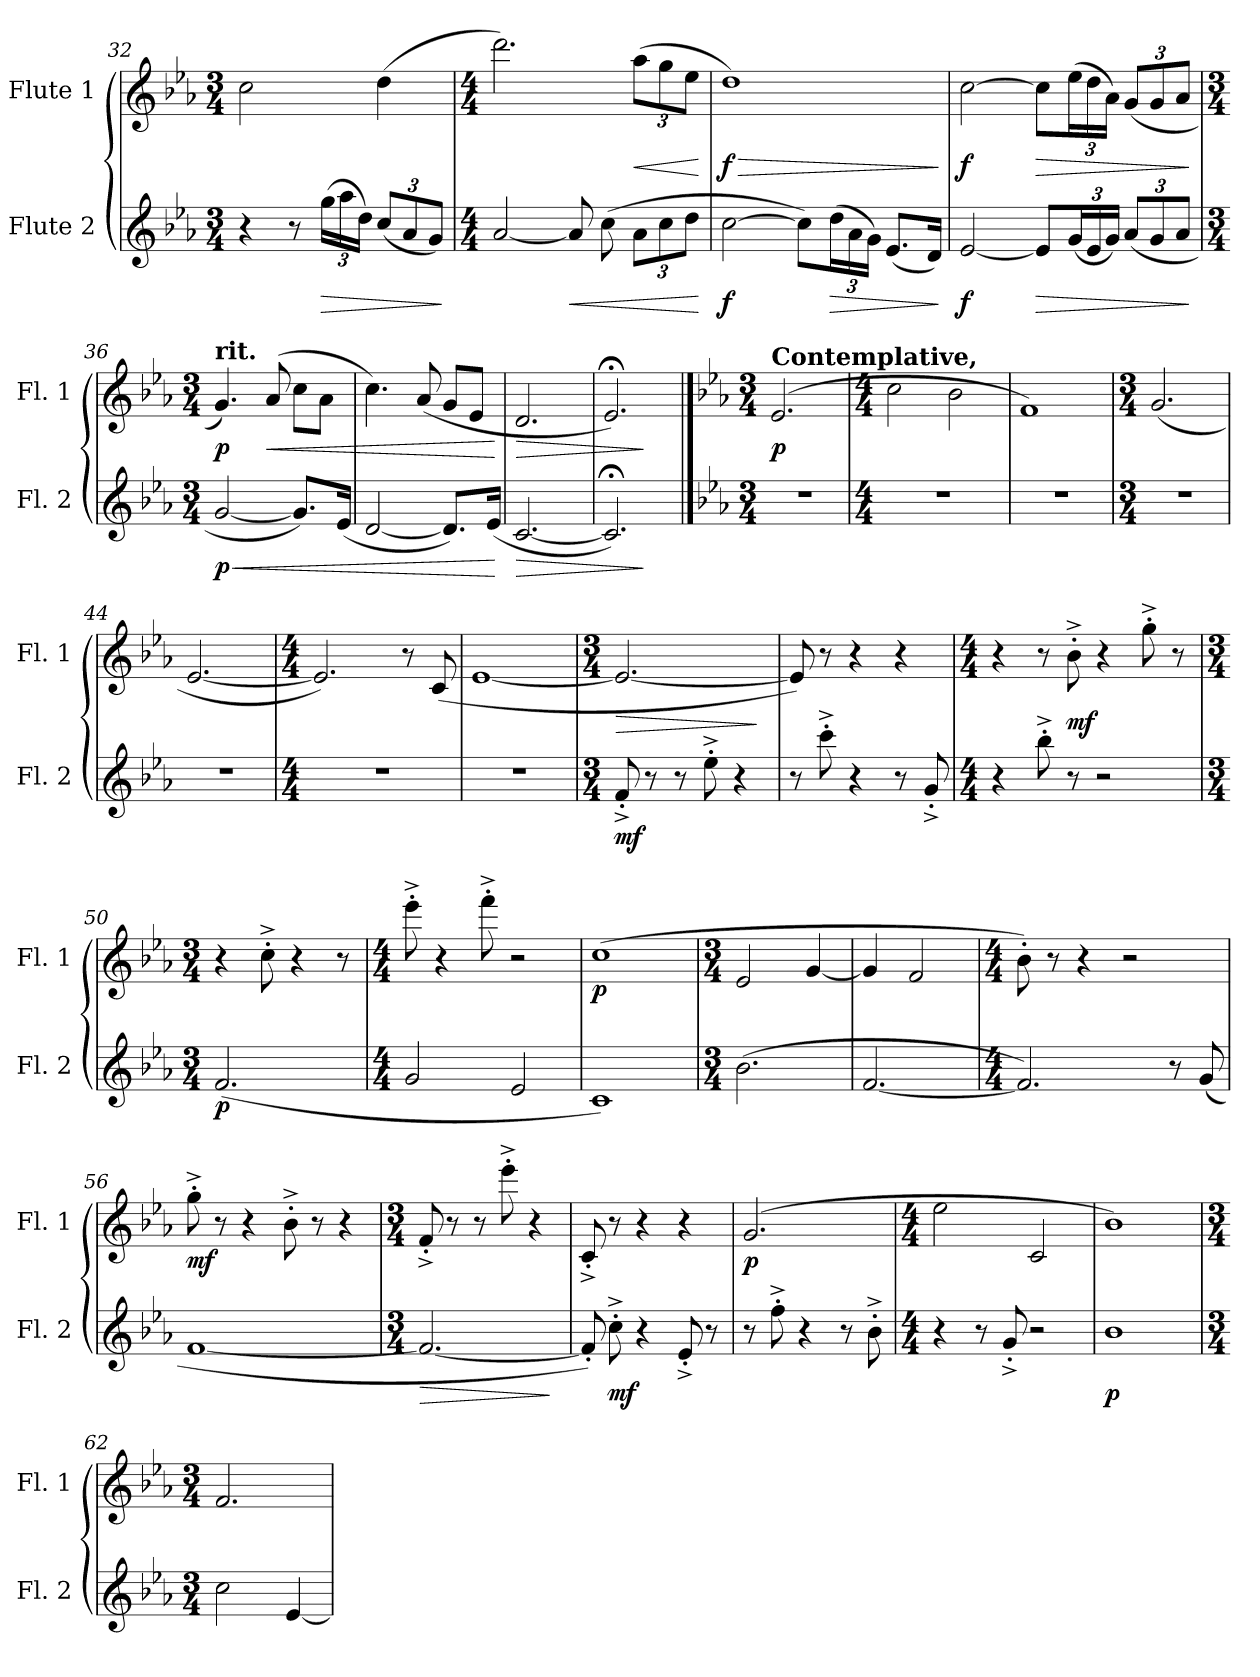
**kern	**dynam	**kern	**dynam
*part2	*part2	*part1	*part1
*staff2	*staff2	*staff1	*staff1
*I"Flute 2	*	*I"Flute 1	*
*I'Fl. 2	*	*I'Fl. 1	*
*clefG2	*	*clefG2	*
*k[b-e-a-]	*	*k[b-e-a-]	*
*M3/4	*	*M3/4	*
=32	=32	=32	=32
4r	.	2cc\	.
8r	.	.	.
*Xbrackettup	*	*	*
!	!LO:HP:b	!	!
(24gg\LL	>	.	.
24aa-\	.	.	.
24dd\JJ)	.	.	.
(12cc/L	.	(4dd\	.
12a-/	.	.	.
12g/J)	.	.	.
.	]	.	.
=33	=33	=33	=33
*M4/4	*	*M4/4	*
[2a-/	.	2.ddd\)	.
!	!LO:HP:b	!	!
8a-/]	<	.	.
(8cc\	.	.	.
*	*	*Xbrackettup	*
!	!	!	!LO:HP:b
12a-\L	.	(12aa-\L	<
12cc\	.	12gg\	.
12dd\J	.	12ee-\J	.
.	[	.	[
=34	=34	=34	=34
!	!LO:DY:b	!	!LO:HP:b
!	!	!	!LO:DY:n=1:b
[2cc\	f	1dd)	> f
8cc\L])	.	.	.
!	!LO:HP:b	!	!
(24dd\L	>	.	.
24a-\	.	.	.
24g\JJ)	.	.	.
(8.e-/L	.	.	.
16d/Jk)	.	.	.
.	]	.	]
=35	=35	=35	=35
!	!LO:DY:b	!	!LO:DY:b
[2e-/	f	[2cc\	f
!	!LO:HP:b	!	!LO:HP:b
8e-/L]	>	8cc\L]	>
(24g/L	.	(24ee-\L	.
24e-/	.	24dd\	.
24g/JJ)	.	24a-\JJ)	.
(12a-/L	.	(12g/L	.
12g/	.	12g/	.
12a-/J	.	12a-/J	.
.	]	.	]
!!LO:LB:g=z
=36	=36	=36	=36
*M3/4	*	*M3/4	*
!	!	!LO:TX:a:B:t=rit.	!
!	!LO:HP:b	!	!
!	!LO:DY:n=1:b	!	!LO:DY:b
[2g/	< p	4.g/)	p
!	!	!	!LO:HP:b
.	.	(8a-/	<
8.g/L])	.	8cc\L	.
.	.	8a-\J	.
(16e-/Jk	.	.	.
=37	=37	=37	=37
[2d/	.	4.cc\)	.
.	.	(8a-/	.
8.d/L])	.	8g/L	.
.	.	8e-/J	.
(16e-/Jk	.	.	.
.	[	.	[
=38	=38	=38	=38
!	!LO:HP:b	!	!LO:HP:b
[2.c/	>	2.d/	>
=39	=39	=39	=39
2.c;</])	.	2.e-;</)	.
.	]	.	]
!!LO:PB:g=z
==40	==40	==40	==40
*k[b-e-a-]	*	*k[b-e-a-]	*
*M3/4	*	*M3/4	*
*	*	*MM60	*
!	!	!LO:TX:a:B:t=Contemplative,	!
!	!	!	!LO:DY:b
2.r	.	(2.e-/	p
=41	=41	=41	=41
*M4/4	*	*M4/4	*
1r	.	2cc\	.
.	.	2b-\	.
=42	=42	=42	=42
1r	.	1f)	.
=43	=43	=43	=43
*M3/4	*	*M3/4	*
2.r	.	(2.g/	.
=44	=44	=44	=44
2.r	.	[2.e-/	.
=45	=45	=45	=45
*M4/4	*	*M4/4	*
1r	.	2.e-/])	.
.	.	8r	.
.	.	(>8c/	.
!!LO:LB:g=z
=46	=46	=46	=46
1r	.	[1e-	.
=47	=47	=47	=47
*M3/4	*	*M3/4	*
!	!LO:DY:b	!	!LO:HP:b
8f^'/	mf	2.e-/_	>
8r	.	.	.
8r	.	.	.
8ee-^'\	.	.	.
4r	.	.	.
.	.	.	]
=48	=48	=48	=48
8r	.	8e-/])	.
8ccc^'\	.	8r	.
4r	.	4r	.
8r	.	4r	.
8g^'/	.	.	.
=49	=49	=49	=49
*M4/4	*	*M4/4	*
4r	.	4r	.
8bb-^'\	.	8r	.
!	!	!	!LO:DY:b
8r	.	8b-^'\	mf
2r	.	4r	.
.	.	8gg^'\	.
.	.	8r	.
=50	=50	=50	=50
*M3/4	*	*M3/4	*
!	!LO:DY:b	!	!
(2.f/	p	4r	.
.	.	8cc^'\	.
.	.	4r	.
.	.	8r	.
=51	=51	=51	=51
*M4/4	*	*M4/4	*
2g/	.	8eee-^'\	.
.	.	4r	.
.	.	8fff^'\	.
2e-/	.	2r	.
!!LO:LB:g=z
=52	=52	=52	=52
!	!	!	!LO:DY:b
1c)	.	(1cc	p
=53	=53	=53	=53
*M3/4	*	*M3/4	*
(>2.b-\	.	2e-/	.
.	.	[4g/	.
=54	=54	=54	=54
[2.f/	.	4g/]	.
.	.	2f/	.
=55	=55	=55	=55
*M4/4	*	*M4/4	*
2.f/])	.	8b-'\)	.
.	.	8r	.
.	.	4r	.
.	.	2r	.
8r	.	.	.
(8g/	.	.	.
=56	=56	=56	=56
!	!	!	!LO:DY:b
[1f	.	8gg^'\	mf
.	.	8r	.
.	.	4r	.
.	.	8b-^'\	.
.	.	8r	.
.	.	4r	.
=57	=57	=57	=57
*M3/4	*	*M3/4	*
!	!LO:HP:b	!	!
2.f/_	>	8f^'/	.
.	.	8r	.
.	.	8r	.
.	.	8eee-^'\	.
.	.	4r	.
.	]	.	.
!!LO:PB:g=z
=58	=58	=58	=58
8f'/])	.	8c^'/	.
!	!LO:DY:b	!	!
8cc^'\	mf	8r	.
4r	.	4r	.
8e-^'/	.	4r	.
8r	.	.	.
=59	=59	=59	=59
!	!	!	!LO:DY:b
8r	.	(2.g/	p
8ff^'\	.	.	.
4r	.	.	.
8r	.	.	.
8b-^'\	.	.	.
=60	=60	=60	=60
*M4/4	*	*M4/4	*
4r	.	2ee-\	.
8r	.	.	.
8g^'/	.	.	.
2r	.	2c/	.
=61	=61	=61	=61
!	!LO:DY:b	!	!
1b-	p	1b-)	.
=62	=62	=62	=62
*M3/4	*	*M3/4	*
2cc\	.	2.f/	.
[4e-/	.	.	.
=	=	=	=
*-	*-	*-	*-
